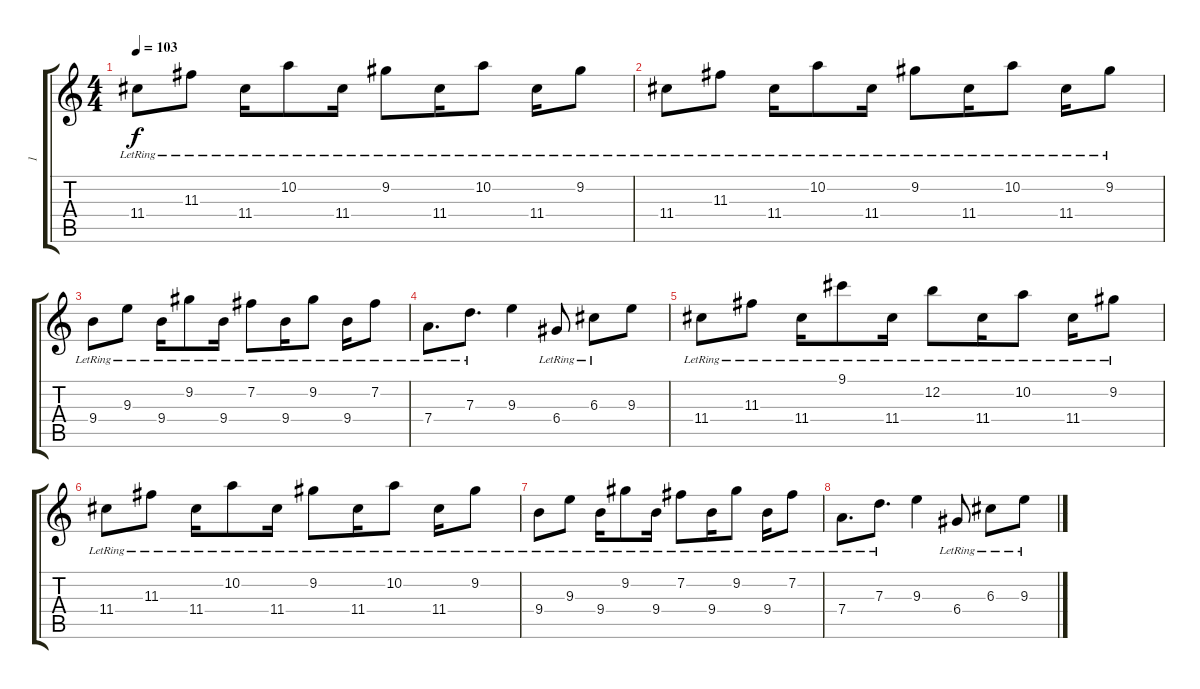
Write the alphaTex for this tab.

\track ("1" "1") {instrument acousticguitarnylon}
\staff {score tabs}
\tuning (E4 B3 G3 D3 A2 E2) {hide}
\ts (4 4)
\tempo 103
\clef g2
\ks c
11.4{lr}.8{dy f} 11.3{lr}.8 11.4{lr}.16 10.2{lr}.8 11.4{lr}.16 9.2{lr}.8 11.4{lr}.16 10.2{lr}.8 11.4{lr}.16 9.2{lr}.8 |
11.4{lr}.8 11.3{lr}.8 11.4{lr}.16 10.2{lr}.8 11.4{lr}.16 9.2{lr}.8 11.4{lr}.16 10.2{lr}.8 11.4{lr}.16 9.2{lr}.8 |
9.4{lr}.8 9.3{lr}.8 9.4{lr}.16 9.2{lr}.8 9.4{lr}.16 7.2{lr}.8 9.4{lr}.16 9.2{lr}.8 9.4{lr}.16 7.2{lr}.8 |
7.4{lr}.8{d} 7.3{lr}.8{d} 9.3.4 6.4{lr}.8 6.3{lr}.8 9.3.8 |
11.4{lr}.8 11.3{lr}.8 11.4{lr}.16 9.1{lr}.8 11.4{lr}.16 12.2{lr}.8 11.4{lr}.16 10.2{lr}.8 11.4{lr}.16 9.2{lr}.8 |
11.4{lr}.8 11.3{lr}.8 11.4{lr}.16 10.2{lr}.8 11.4{lr}.16 9.2{lr}.8 11.4{lr}.16 10.2{lr}.8 11.4{lr}.16 9.2{lr}.8 |
9.4{lr}.8 9.3{lr}.8 9.4{lr}.16 9.2{lr}.8 9.4{lr}.16 7.2{lr}.8 9.4{lr}.16 9.2{lr}.8 9.4{lr}.16 7.2{lr}.8 |
7.4{lr}.8{d} 7.3{lr}.8{d} 9.3.4 6.4{lr}.8 6.3{lr}.8 9.3{lr}.8
